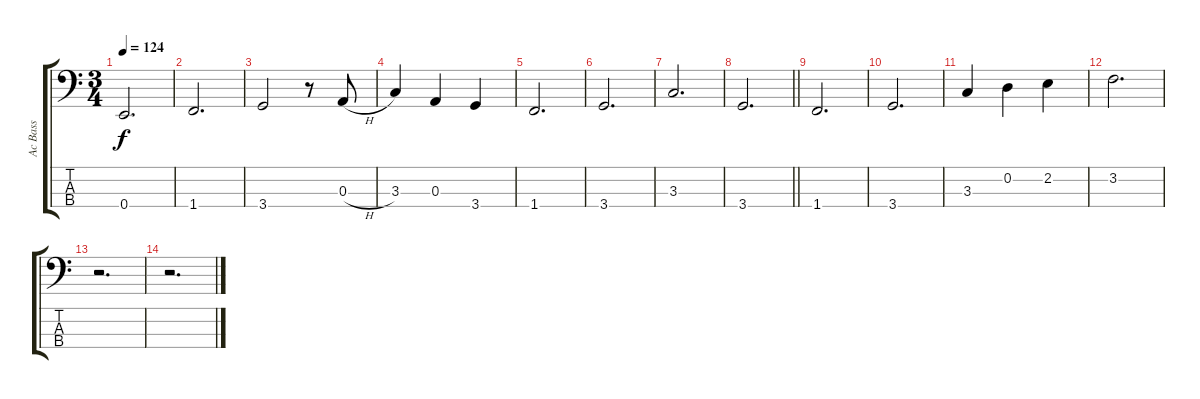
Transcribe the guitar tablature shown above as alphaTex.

\track ("Ac Bass" "Ac Bass") {instrument acousticbass}
\staff {score tabs}
\tuning (G2 D2 A1 E1) {hide}
\ts (3 4)
\tempo 124
\clef f4
\ks c
0.4.2{d dy f} |
1.4.2{d} |
3.4.2 r.8 0.3{h}.8 |
3.3.4 0.3.4 3.4.4 |
1.4.2{d} |
3.4.2{d} |
3.3.2{d} |
\barLineRight lightlight
3.4.2{d} |
1.4.2{d} |
3.4.2{d} |
3.3.4 0.2.4 2.2.4 |
3.2.2{d} |
r.2{d} |
r.2{d}
